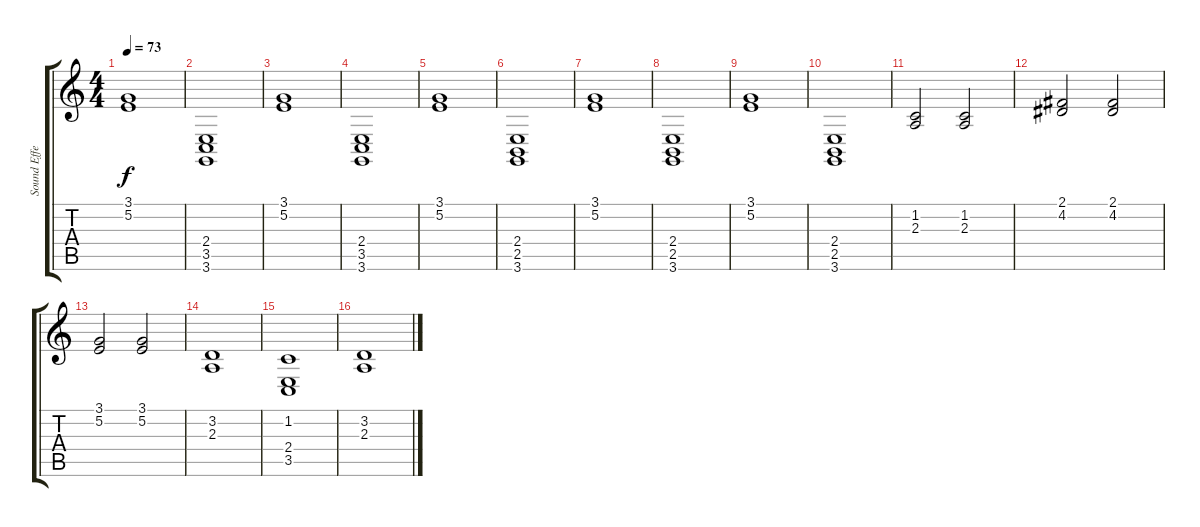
\track ("Sound Effects" "Sound Effe") {instrument musicbox}
\staff {score tabs}
\tuning (E4 B3 G3 D3 A2 E2) {hide}
\ts (4 4)
\tempo 73
\clef g2
\ks c
(3.1 5.2).1{dy f} |
(2.4 3.5 3.6).1 |
(3.1 5.2).1 |
(2.4 3.5 3.6).1 |
(3.1 5.2).1 |
(2.4 2.5 3.6).1 |
(3.1 5.2).1 |
(2.4 2.5 3.6).1 |
(3.1 5.2).1 |
(2.4 2.5 3.6).1 |
(1.2 2.3).2 (1.2 2.3).2 |
(2.1 4.2).2 (2.1 4.2).2 |
(3.1 5.2).2 (3.1 5.2).2 |
(3.2 2.3).1 |
(1.2 2.4 3.5).1 |
(3.2 2.3).1
